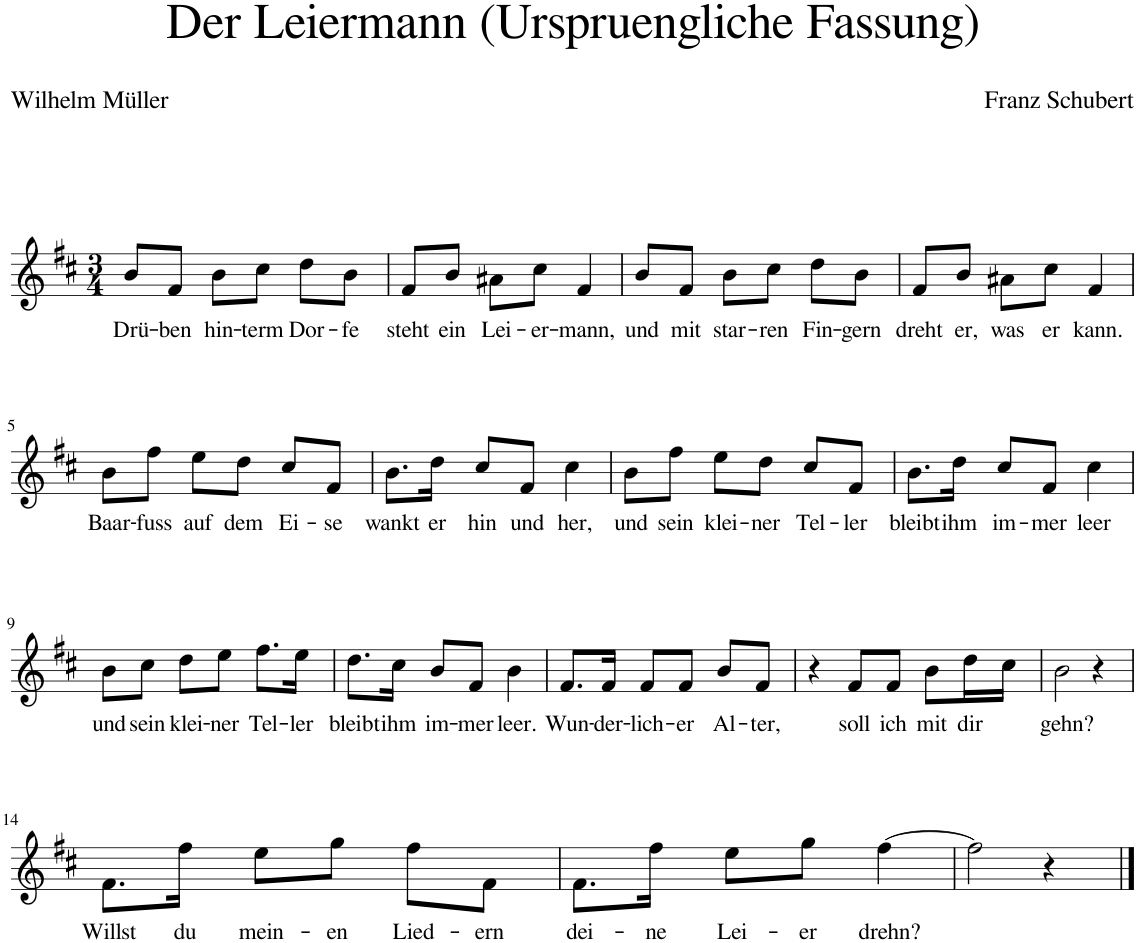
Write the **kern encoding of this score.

**kern	**text
*part1	*part1
*staff1	*staff1
*I"Piano	*
*I'Pno	*
*clefG2	*
*k[f#c#]	*
*M3/4	*
=1	=1
!	!LO:LY:b
8b/L	Drü-
!	!LO:LY:b
8f#/J	-ben
!	!LO:LY:b
8b\L	hin-
!	!LO:LY:b
8cc#\J	-term
!	!LO:LY:b
8dd\L	Dor-
!	!LO:LY:b
8b\J	-fe
=2	=2
!	!LO:LY:b
8f#/L	steht
!	!LO:LY:b
8b/J	ein
!	!LO:LY:b
8a#X\L	Lei-
!	!LO:LY:b
8cc#\J	-er-
!	!LO:LY:b
4f#/	-mann,
=3	=3
!	!LO:LY:b
8b/L	und
!	!LO:LY:b
8f#/J	mit
!	!LO:LY:b
8b\L	star-
!	!LO:LY:b
8cc#\J	-ren
!	!LO:LY:b
8dd\L	Fin-
!	!LO:LY:b
8b\J	-gern
=4	=4
!	!LO:LY:b
8f#/L	dreht
!	!LO:LY:b
8b/J	er,
!	!LO:LY:b
8a#X\L	was
!	!LO:LY:b
8cc#\J	er
!	!LO:LY:b
4f#/	kann.
!!LO:LB:g=z
=5	=5
!	!LO:LY:b
8b\L	Baar-
!	!LO:LY:b
8ff#\J	-fuss
!	!LO:LY:b
8ee\L	auf
!	!LO:LY:b
8dd\J	dem
!	!LO:LY:b
8cc#/L	Ei-
!	!LO:LY:b
8f#/J	-se
=6	=6
!	!LO:LY:b
8.b\L	wankt
!	!LO:LY:b
16dd\Jk	er
!	!LO:LY:b
8cc#/L	hin
!	!LO:LY:b
8f#/J	und
!	!LO:LY:b
4cc#\	her,
=7	=7
!	!LO:LY:b
8b\L	und
!	!LO:LY:b
8ff#\J	sein
!	!LO:LY:b
8ee\L	klei-
!	!LO:LY:b
8dd\J	-ner
!	!LO:LY:b
8cc#/L	Tel-
!	!LO:LY:b
8f#/J	-ler
=8	=8
!	!LO:LY:b
8.b\L	bleibt
!	!LO:LY:b
16dd\Jk	ihm
!	!LO:LY:b
8cc#/L	im-
!	!LO:LY:b
8f#/J	-mer
!	!LO:LY:b
4cc#\	leer
!!LO:LB:g=z
=9	=9
!	!LO:LY:b
8b\L	und
!	!LO:LY:b
8cc#\J	sein
!	!LO:LY:b
8dd\L	klei-
!	!LO:LY:b
8ee\J	-ner
!	!LO:LY:b
8.ff#\L	Tel-
!	!LO:LY:b
16ee\Jk	-ler
=10	=10
!	!LO:LY:b
8.dd\L	bleibt
!	!LO:LY:b
16cc#\Jk	ihm
!	!LO:LY:b
8b/L	im-
!	!LO:LY:b
8f#/J	-mer
!	!LO:LY:b
4b\	leer.
=11	=11
!	!LO:LY:b
8.f#/L	Wun-
!	!LO:LY:b
16f#/Jk	-der-
!	!LO:LY:b
8f#/L	-lich-
!	!LO:LY:b
8f#/J	-er
!	!LO:LY:b
8b/L	Al-
!	!LO:LY:b
8f#/J	-ter,
=12	=12
4r	.
!	!LO:LY:b
8f#/L	soll
!	!LO:LY:b
8f#/J	ich
!	!LO:LY:b
8b\L	mit
!	!LO:LY:b
16dd\L	dir
16cc#\JJ	.
=13	=13
!	!LO:LY:b
2b\	gehn?
4r	.
!!LO:LB:g=z
=14	=14
!	!LO:LY:b
8.f#\L	Willst
!	!LO:LY:b
16ff#\Jk	du
!	!LO:LY:b
8ee\L	mein-
!	!LO:LY:b
8gg\J	-en
!	!LO:LY:b
8ff#\L	Lied-
!	!LO:LY:b
8f#\J	-ern
=15	=15
!	!LO:LY:b
8.f#\L	dei-
!	!LO:LY:b
16ff#\Jk	-ne
!	!LO:LY:b
8ee\L	Lei-
!	!LO:LY:b
8gg\J	-er
!	!LO:LY:b
[4ff#\	drehn?
=16	=16
2ff#\]	.
4r	.
==	==
*-	*-
